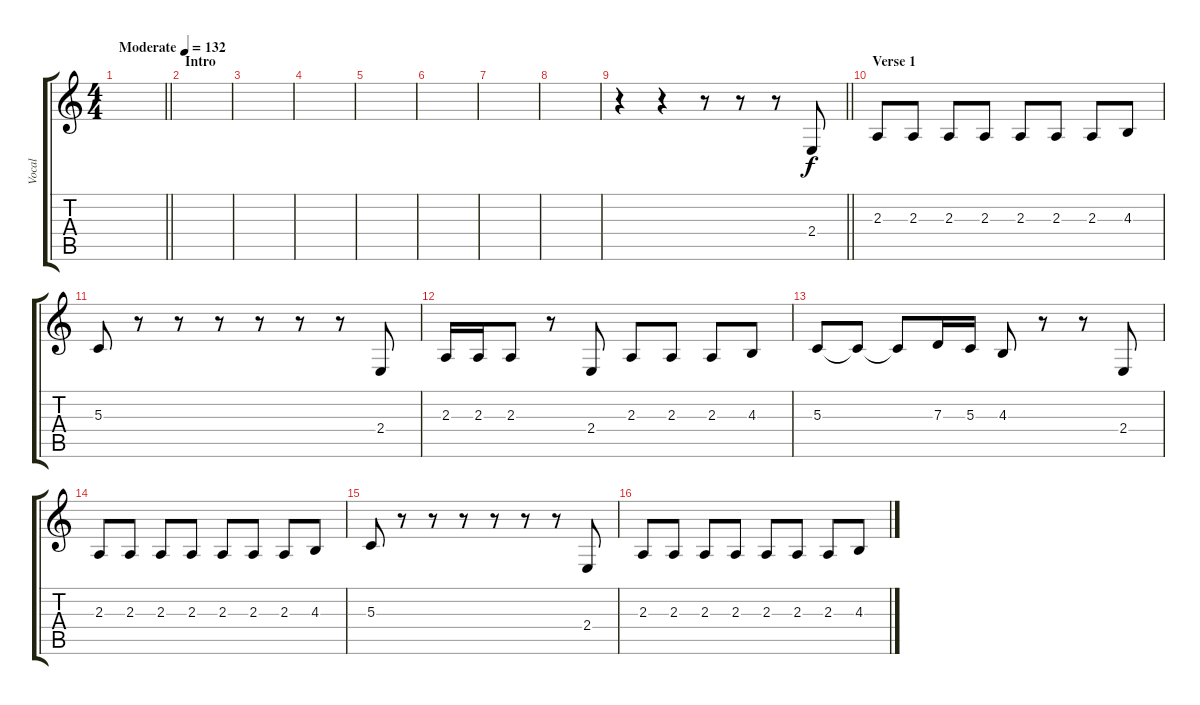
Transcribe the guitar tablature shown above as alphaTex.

\track ("Vocal" "Vocal") {instrument lead6voice}
\staff {score tabs}
\tuning (E4 B3 G3 D3 A2 E2) {hide}
\ts (4 4)
\tempo (132 "Moderate")
\clef g2
\barLineRight lightlight
\ks c
|
\section ("" "Intro")
|
|
|
|
|
|
|
\barLineRight lightlight
r.4 r.4 r.8 r.8 r.8 2.4.8 |
\section ("" "Verse 1")
2.3.8 2.3.8 2.3.8 2.3.8 2.3.8 2.3.8 2.3.8 4.3.8 |
5.3.8 r.8 r.8 r.8 r.8 r.8 r.8 2.4.8 |
2.3.16 2.3.16 2.3.8 r.8 2.4.8 2.3.8 2.3.8 2.3.8 4.3.8 |
5.3.8 5.3{t}.8 5.3{t}.8 7.3.16 5.3.16 4.3.8 r.8 r.8 2.4.8 |
2.3.8 2.3.8 2.3.8 2.3.8 2.3.8 2.3.8 2.3.8 4.3.8 |
5.3.8 r.8 r.8 r.8 r.8 r.8 r.8 2.4.8 |
2.3.8 2.3.8 2.3.8 2.3.8 2.3.8 2.3.8 2.3.8 4.3.8
